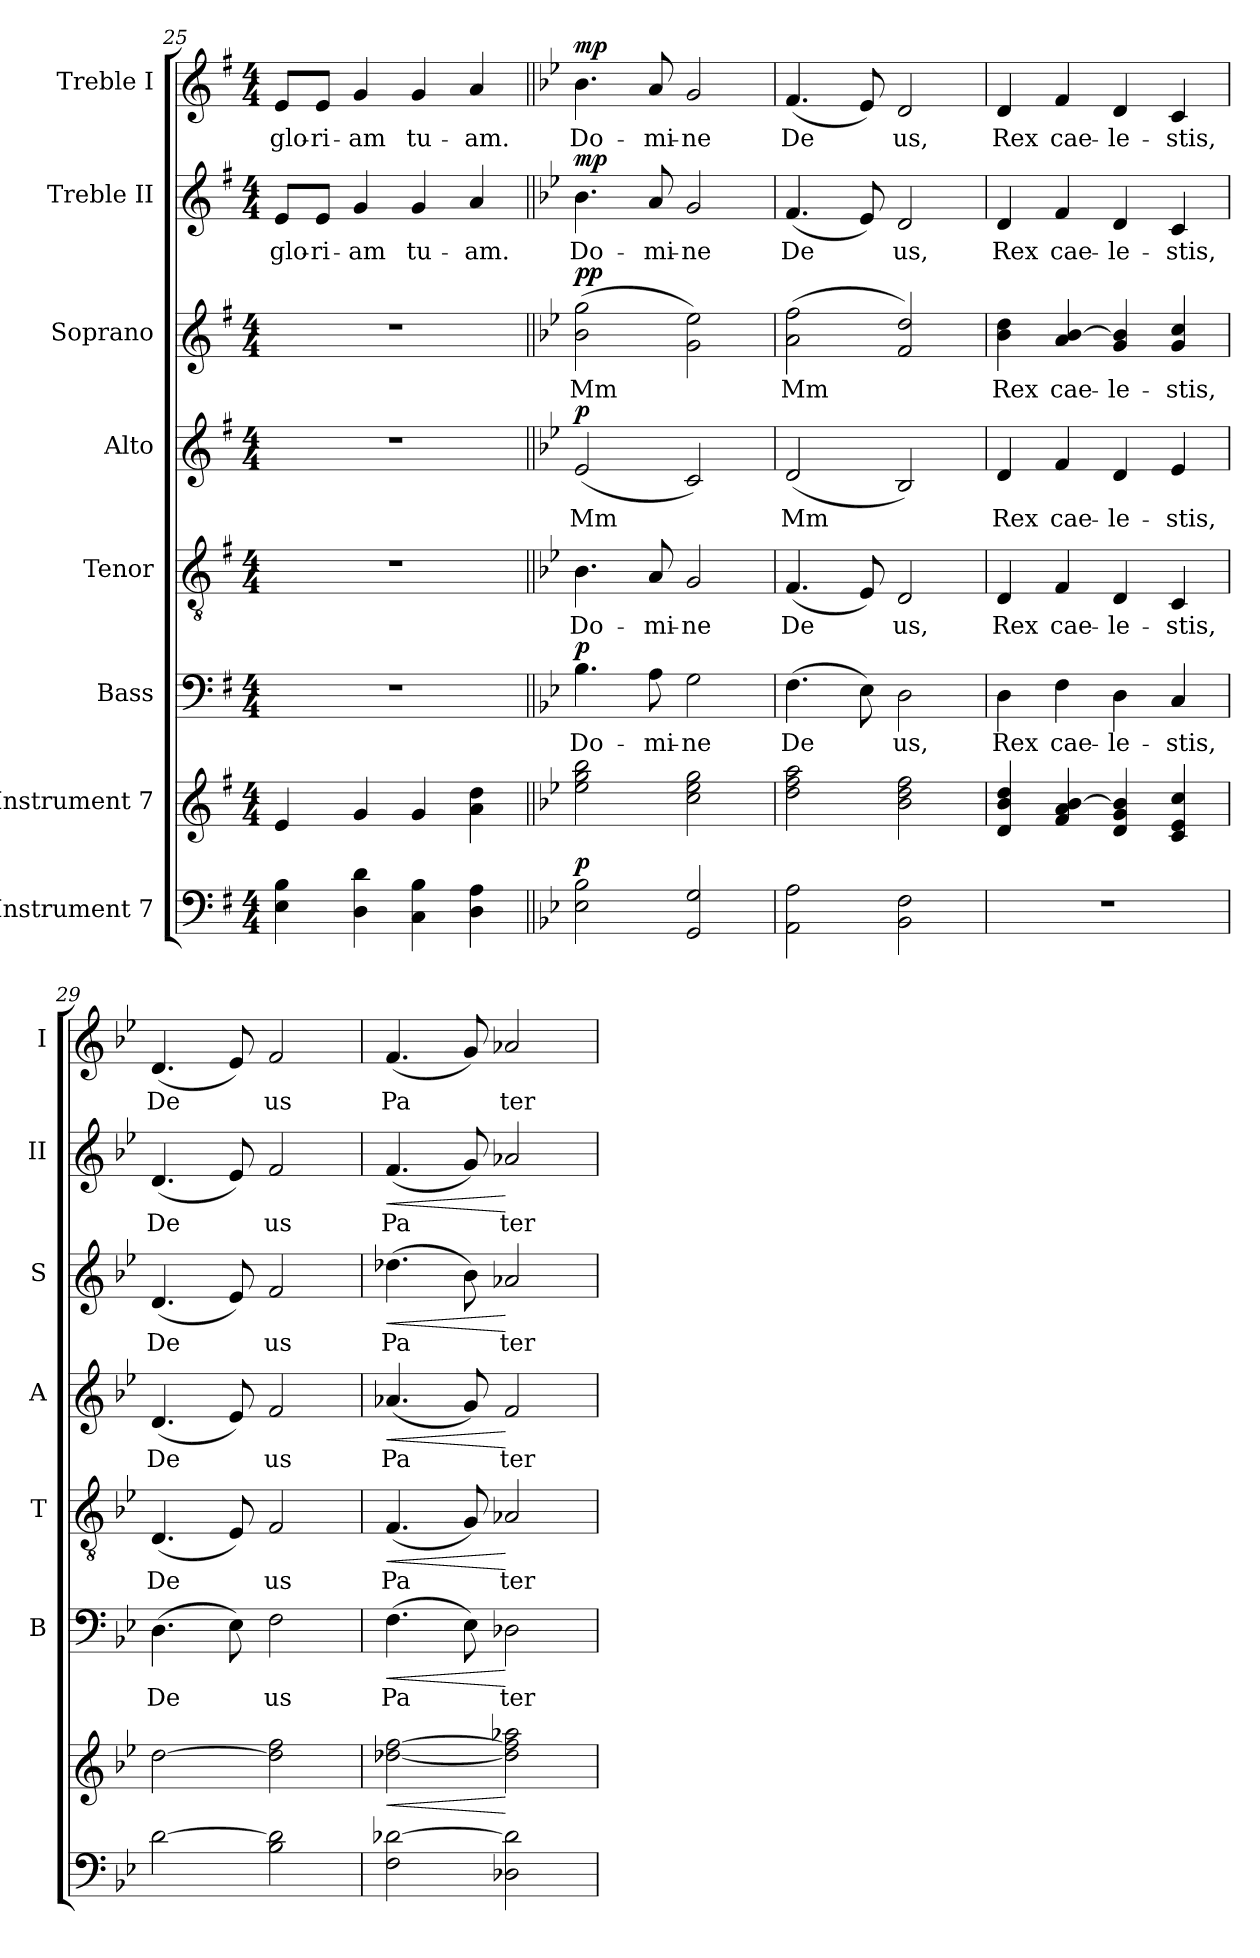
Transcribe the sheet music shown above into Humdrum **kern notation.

**kern	**dynam	**kern	**dynam	**kern	**text	**dynam	**kern	**text	**dynam	**kern	**text	**dynam	**kern	**text	**dynam	**kern	**text	**dynam	**kern	**text	**dynam
*part8	*part8	*part7	*part7	*part6	*part6	*part6	*part5	*part5	*part5	*part4	*part4	*part4	*part3	*part3	*part3	*part2	*part2	*part2	*part1	*part1	*part1
*staff8	*staff8	*staff7	*staff7	*staff6	*staff6	*staff6	*staff5	*staff5	*staff5	*staff4	*staff4	*staff4	*staff3	*staff3	*staff3	*staff2	*staff2	*staff2	*staff1	*staff1	*staff1
*I"Instrument 7	*	*I"Instrument 7	*	*I"Bass	*	*	*I"Tenor	*	*	*I"Alto	*	*	*I"Soprano	*	*	*I"Treble II	*	*	*I"Treble I	*	*
*	*	*	*	*I'B	*	*	*I'T	*	*	*I'A	*	*	*I'S	*	*	*I'II	*	*	*I'I	*	*
*clefF4	*	*clefG2	*	*clefF4	*	*	*clefGv2	*	*	*clefG2	*	*	*clefG2	*	*	*clefG2	*	*	*clefG2	*	*
*k[f#]	*	*k[f#]	*	*k[f#]	*	*	*k[f#]	*	*	*k[f#]	*	*	*k[f#]	*	*	*k[f#]	*	*	*k[f#]	*	*
*G:	*	*G:	*	*G:	*	*	*G:	*	*	*G:	*	*	*G:	*	*	*G:	*	*	*G:	*	*
*M4/4	*	*M4/4	*	*M4/4	*	*	*M4/4	*	*	*M4/4	*	*	*M4/4	*	*	*M4/4	*	*	*M4/4	*	*
=25	=25	=25	=25	=25	=25	=25	=25	=25	=25	=25	=25	=25	=25	=25	=25	=25	=25	=25	=25	=25	=25
!	!	!	!	!	!	!	!	!	!	!	!	!	!	!	!	!	!LO:LY:b:cj	!	!	!LO:LY:b:cj	!
4E\ 4B\	.	4e/	.	1r	.	.	1r	.	.	1r	.	.	1r	.	.	8e/L	glo-	.	8e/L	glo-	.
!	!	!	!	!	!	!	!	!	!	!	!	!	!	!	!	!	!LO:LY:b:cj	!	!	!LO:LY:b:cj	!
.	.	.	.	.	.	.	.	.	.	.	.	.	.	.	.	8e/J	-ri-	.	8e/J	-ri-	.
!	!	!	!	!	!	!	!	!	!	!	!	!	!	!	!	!	!LO:LY:b:cj	!	!	!LO:LY:b:cj	!
4d\ 4D\	.	4g/	.	.	.	.	.	.	.	.	.	.	.	.	.	4g/	-am	.	4g/	-am	.
!	!	!	!	!	!	!	!	!	!	!	!	!	!	!	!	!	!LO:LY:b:cj	!	!	!LO:LY:b:cj	!
4B\ 4C\	.	4g/	.	.	.	.	.	.	.	.	.	.	.	.	.	4g/	tu-	.	4g/	tu-	.
!	!	!	!	!	!	!	!	!	!	!	!	!	!	!	!	!	!LO:LY:b:cj	!	!	!LO:LY:b:cj	!
4A\ 4D\	.	4dd\ 4a\	.	.	.	.	.	.	.	.	.	.	.	.	.	4a/	-am.	.	4a/	-am.	.
=26||	=26||	=26||	=26||	=26||	=26||	=26||	=26||	=26||	=26||	=26||	=26||	=26||	=26||	=26||	=26||	=26||	=26||	=26||	=26||	=26||	=26||
*k[b-e-]	*	*k[b-e-]	*	*k[b-e-]	*	*	*k[b-e-]	*	*	*k[b-e-]	*	*	*k[b-e-]	*	*	*k[b-e-]	*	*	*k[b-e-]	*	*
*B-:	*	*B-:	*	*B-:	*	*	*B-:	*	*	*B-:	*	*	*B-:	*	*	*B-:	*	*	*B-:	*	*
!	!LO:DY:a	!	!	!	!LO:LY:b:cj	!LO:DY:a	!	!LO:LY:b:cj	!	!	!LO:LY:b:cj	!LO:DY:b	!	!LO:LY:b:cj	!LO:DY:a	!	!LO:LY:b:cj	!	!	!LO:LY:b:cj	!
!	!	!	!	!	!	!	!	!	!	!	!	!	!	!	!LO:DY:n=1:b	!	!	!LO:DY:a	!	!	!LO:DY:a
2B-\ 2E-\	p	2gg\ 2ee-\ 2bb-\	.	4.B-\	Do-	p	4.B-\	Do-	.	(<2e-/	Mm-	p	(>2gg\ 2b-\	Mm-	p p	4.b-\	Do-	mp	4.b-\	Do-	mp
!	!	!	!	!	!LO:LY:b:cj	!	!	!LO:LY:b:cj	!	!	!	!	!	!	!	!	!LO:LY:b:cj	!	!	!LO:LY:b:cj	!
.	.	.	.	8A\	-mi-	.	8A/	-mi-	.	.	.	.	.	.	.	8a/	-mi-	.	8a/	-mi-	.
!	!	!	!	!	!LO:LY:b:cj	!	!	!LO:LY:b:cj	!	!	!LO:LY:b:cj	!	!	!LO:LY:b:cj	!	!	!LO:LY:b:cj	!	!	!LO:LY:b:cj	!
2G/ 2GG/	.	2gg\ 2ee-\ 2cc\	.	2G\	-ne	.	2G/	-ne	.	2c/)	--	.	2ee-\ 2g\)	--	.	2g/	-ne	.	2g/	-ne	.
=27	=27	=27	=27	=27	=27	=27	=27	=27	=27	=27	=27	=27	=27	=27	=27	=27	=27	=27	=27	=27	=27
!	!	!	!	!	!LO:LY:b:cj	!	!	!LO:LY:b:cj	!	!	!LO:LY:b:cj	!	!	!LO:LY:b:cj	!	!	!LO:LY:b:cj	!	!	!LO:LY:b:cj	!
2AA\ 2A\	.	2ff\ 2dd\ 2aa\	.	(>4.F\	De-	.	(<4.F/	De-	.	(<2d/	-Mm	.	(>2ff\ 2a\	-Mm-	.	(<4.f/	De-	.	(<4.f/	De-	.
!	!	!	!	!	!LO:LY:b:cj	!	!	!LO:LY:b:cj	!	!	!	!	!	!	!	!	!LO:LY:b:cj	!	!	!LO:LY:b:cj	!
.	.	.	.	8E-\)	--	.	8E-/)	--	.	.	.	.	.	.	.	8e-/)	--	.	8e-/)	--	.
!	!	!	!	!	!LO:LY:b:cj	!	!	!LO:LY:b:cj	!	!	!LO:LY:b:cj	!	!	!LO:LY:b:cj	!	!	!LO:LY:b:cj	!	!	!LO:LY:b:cj	!
2F\ 2BB-\	.	2dd\ 2b-\ 2ff\	.	2D\	-us,	.	2D/	-us,	.	2B-/)	.	.	2dd/ 2f/)	--	.	2d/	-us,	.	2d/	-us,	.
=28	=28	=28	=28	=28	=28	=28	=28	=28	=28	=28	=28	=28	=28	=28	=28	=28	=28	=28	=28	=28	=28
!	!	!	!	!	!LO:LY:b:cj	!	!	!LO:LY:b:cj	!	!	!LO:LY:b:cj	!	!	!LO:LY:b:cj	!	!	!LO:LY:b:cj	!	!	!LO:LY:b:cj	!
1r	.	4b-/ 4d/ 4dd/	.	4D\	Rex	.	4D/	Rex	.	4d/	Rex	.	4dd\ 4b-\	-Rex	.	4d/	Rex	.	4d/	Rex	.
!	!	!	!	!	!LO:LY:b:cj	!	!	!LO:LY:b:cj	!	!	!LO:LY:b:cj	!	!	!LO:LY:b:cj	!	!	!LO:LY:b:cj	!	!	!LO:LY:b:cj	!
.	.	4a/ 4f/ [<4b-/	.	4F\	cae-	.	4F/	cae-	.	4f/	cae-	.	4a/ [<4b-/	cae-	.	4f/	cae-	.	4f/	cae-	.
!	!	!	!	!	!LO:LY:b:cj	!	!	!LO:LY:b:cj	!	!	!LO:LY:b:cj	!	!	!LO:LY:b:cj	!	!	!LO:LY:b:cj	!	!	!LO:LY:b:cj	!
.	.	4b-/] 4d/ 4g/	.	4D\	-le-	.	4D/	-le-	.	4d/	-le-	.	4b-/] 4g/	-le-	.	4d/	-le-	.	4d/	-le-	.
!	!	!	!	!	!LO:LY:b:cj	!	!	!LO:LY:b:cj	!	!	!LO:LY:b:cj	!	!	!LO:LY:b:cj	!	!	!LO:LY:b:cj	!	!	!LO:LY:b:cj	!
.	.	4e-/ 4c/ 4cc/	.	4C/	-stis,	.	4C/	-stis,	.	4e-/	-stis,	.	4cc/ 4g/	-stis,	.	4c/	-stis,	.	4c/	-stis,	.
=29	=29	=29	=29	=29	=29	=29	=29	=29	=29	=29	=29	=29	=29	=29	=29	=29	=29	=29	=29	=29	=29
!	!	!	!	!	!LO:LY:b:cj	!	!	!LO:LY:b:cj	!	!	!LO:LY:b:cj	!	!	!LO:LY:b:cj	!	!	!LO:LY:b:cj	!	!	!LO:LY:b:cj	!
[>2d\	.	[>2dd\	.	(>4.D\	De-	.	(<4.D/	De-	.	(<4.d/	De-	.	(<4.d/	De-	.	(<4.d/	De-	.	(<4.d/	De-	.
!	!	!	!	!	!LO:LY:b:cj	!	!	!LO:LY:b:cj	!	!	!LO:LY:b:cj	!	!	!LO:LY:b:cj	!	!	!LO:LY:b:cj	!	!	!LO:LY:b:cj	!
.	.	.	.	8E-\)	--	.	8E-/)	--	.	8e-/)	--	.	8e-/)	--	.	8e-/)	--	.	8e-/)	--	.
!	!	!	!	!	!LO:LY:b:cj	!	!	!LO:LY:b:cj	!	!	!LO:LY:b:cj	!	!	!LO:LY:b:cj	!	!	!LO:LY:b:cj	!	!	!LO:LY:b:cj	!
2d\] 2B-\	.	2dd\] 2ff\	.	2F\	-us	.	2F/	-us	.	2f/	-us	.	2f/	-us	.	2f/	-us	.	2f/	-us	.
!!LO:PB:g=z
=30	=30	=30	=30	=30	=30	=30	=30	=30	=30	=30	=30	=30	=30	=30	=30	=30	=30	=30	=30	=30	=30
!	!	!	!LO:HP:b	!	!	!	!	!	!	!	!	!	!	!	!	!	!	!	!	!	!
!	!	!	!LO:HP:n=1:b	!	!LO:LY:b:cj	!LO:HP:b	!	!LO:LY:b:cj	!LO:HP:b	!	!LO:LY:b:cj	!LO:HP:b	!	!LO:LY:b:cj	!LO:HP:b	!	!LO:LY:b:cj	!LO:HP:b	!	!LO:LY:b:cj	!
2F\ [>2d-X\	.	[<2dd-X\ [>2ff\	< <	(>4.F\	Pa-	<	(<4.F/	Pa-	<	(<4.a-X/	Pa-	<	(>4.dd-X\	Pa-	<	(<4.f/	Pa-	<	(<4.f/	Pa-	.
!	!	!	!	!	!LO:LY:b:cj	!	!	!LO:LY:b:cj	!	!	!LO:LY:b:cj	!	!	!LO:LY:b:cj	!	!	!LO:LY:b:cj	!	!	!LO:LY:b:cj	!
.	.	.	.	8E-\)	--	.	8G/)	--	.	8g/)	--	.	8b-\)	--	.	8g/)	--	.	8g/)	--	.
!	!	!	!	!	!LO:LY:b:cj	!	!	!LO:LY:b:cj	!	!	!LO:LY:b:cj	!	!	!LO:LY:b:cj	!	!	!LO:LY:b:cj	!	!	!LO:LY:b:cj	!
2d-\] 2D-X\	.	2ff\] 2dd-\] 2aa-X\	[	2D-X\	-ter	[	2A-X/	-ter	[	2f/	-ter	[	2a-X/	-ter	[	2a-X/	-ter	[	2a-X/	-ter	.
.	.	.	[	.	.	.	.	.	.	.	.	.	.	.	.	.	.	.	.	.	.
=	=	=	=	=	=	=	=	=	=	=	=	=	=	=	=	=	=	=	=	=	=
*-	*-	*-	*-	*-	*-	*-	*-	*-	*-	*-	*-	*-	*-	*-	*-	*-	*-	*-	*-	*-	*-
